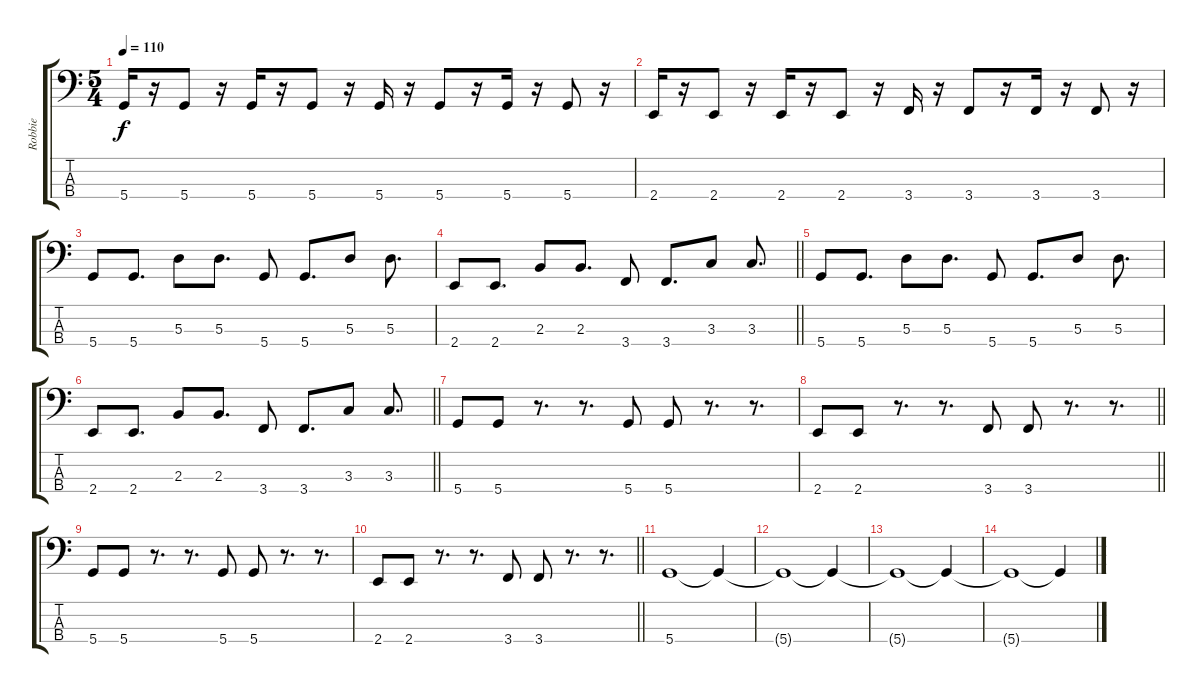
\track ("Robbie" "Robbie") {instrument electricbassfinger}
\staff {score tabs}
\tuning (G2 D2 A1 D1) {hide}
\ts (5 4)
\tempo 110
\clef f4
\ks c
5.4.16{dy f} r.16 5.4.8 r.16 5.4.16 r.16 5.4.8 r.16 5.4.16 r.16 5.4.8 r.16 5.4.16 r.16 5.4.8 r.16 |
2.4.16 r.16 2.4.8 r.16 2.4.16 r.16 2.4.8 r.16 3.4.16 r.16 3.4.8 r.16 3.4.16 r.16 3.4.8 r.16 |
5.4.8 5.4.8{d} 5.3.8 5.3.8{d} 5.4.8 5.4.8{d} 5.3.8 5.3.8{d} |
\barLineRight lightlight
2.4.8 2.4.8{d} 2.3.8 2.3.8{d} 3.4.8 3.4.8{d} 3.3.8 3.3.8{d} |
5.4.8 5.4.8{d} 5.3.8 5.3.8{d} 5.4.8 5.4.8{d} 5.3.8 5.3.8{d} |
\barLineRight lightlight
2.4.8 2.4.8{d} 2.3.8 2.3.8{d} 3.4.8 3.4.8{d} 3.3.8 3.3.8{d} |
5.4.8 5.4.8 r.8{d} r.8{d} 5.4.8 5.4.8 r.8{d} r.8{d} |
\barLineRight lightlight
2.4.8 2.4.8 r.8{d} r.8{d} 3.4.8 3.4.8 r.8{d} r.8{d} |
5.4.8 5.4.8 r.8{d} r.8{d} 5.4.8 5.4.8 r.8{d} r.8{d} |
\barLineRight lightlight
2.4.8 2.4.8 r.8{d} r.8{d} 3.4.8 3.4.8 r.8{d} r.8{d} |
\section ("" "")
5.4.1{volume 0} 5.4{t}.4 |
5.4{t}.1 5.4{t}.4 |
5.4{t}.1 5.4{t}.4 |
5.4{t}.1 5.4{t}.4
